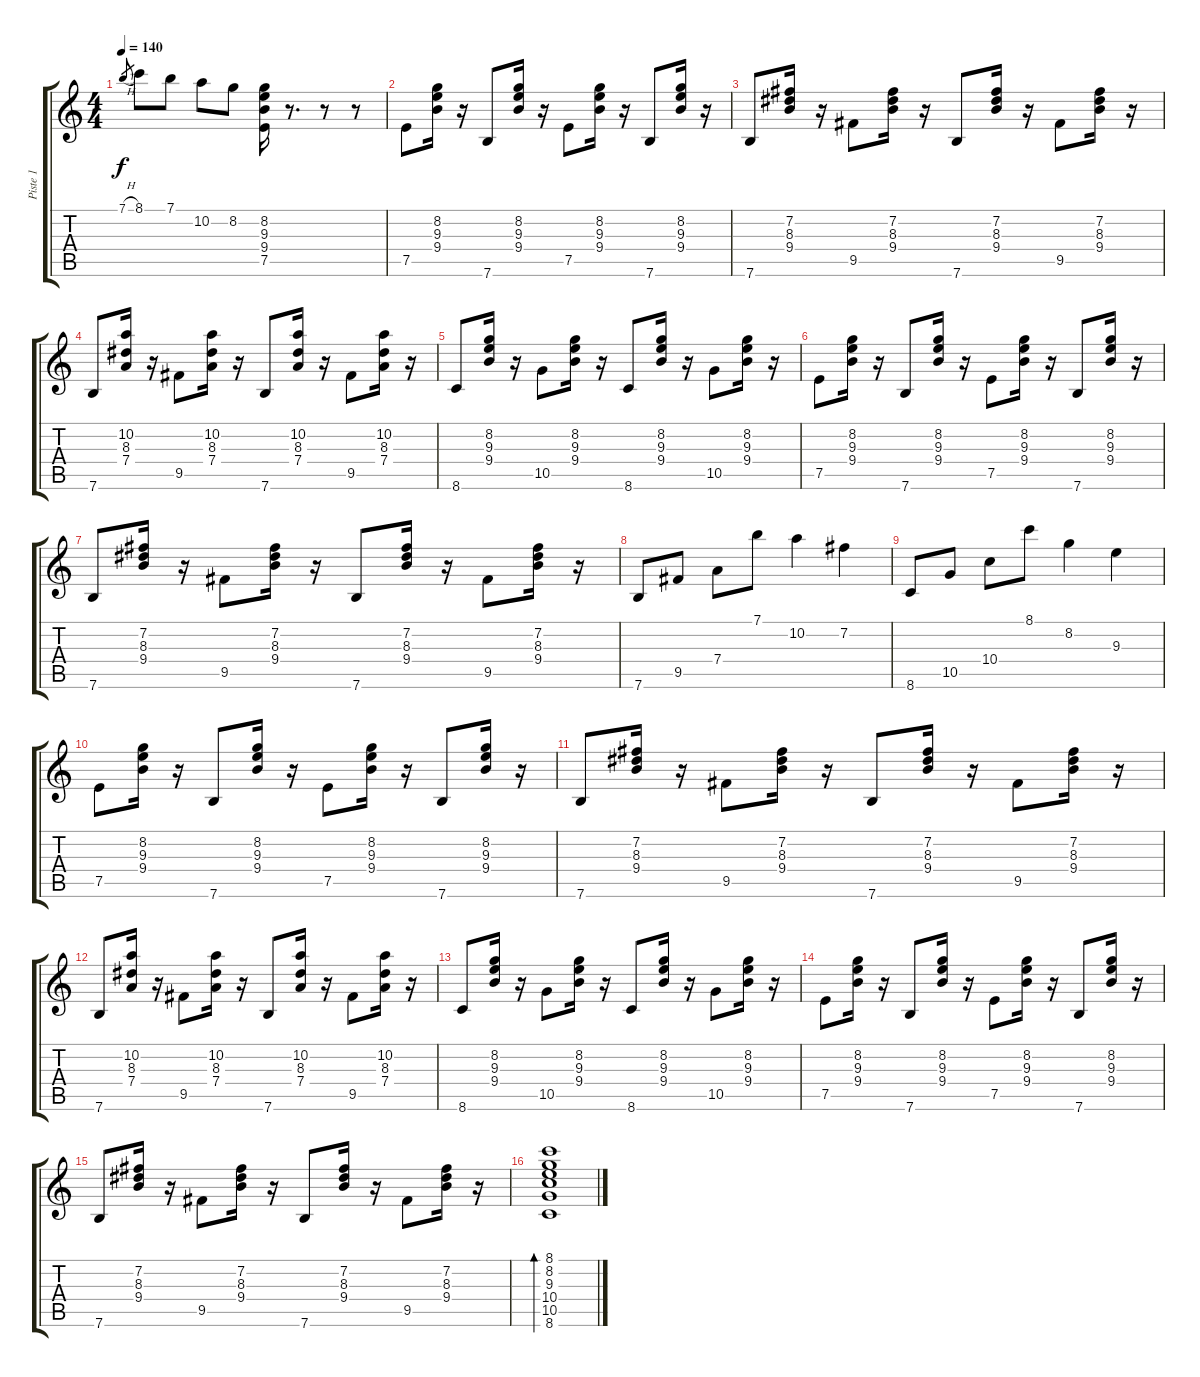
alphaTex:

\track ("Piste 1" "Piste 1") {instrument acousticguitarnylon}
\staff {score tabs}
\tuning (E4 B3 G3 D3 A2 E2) {hide}
\ts (4 4)
\tempo 140
\clef g2
\ks c
7.1{h}.8{gr dy f instrument acousticguitarnylon} 8.1.8 7.1.8 10.2.8 8.2.8 (8.2 9.3 9.4 7.5).16 r.8{d} r.8 r.8 |
7.5.8 (8.2 9.3 9.4).16 r.16 7.6.8 (8.2 9.3 9.4).16 r.16 7.5.8 (8.2 9.3 9.4).16 r.16 7.6.8 (8.2 9.3 9.4).16 r.16 |
7.6.8 (7.2 8.3 9.4).16 r.16 9.5.8 (7.2 8.3 9.4).16 r.16 7.6.8 (7.2 8.3 9.4).16 r.16 9.5.8 (7.2 8.3 9.4).16 r.16 |
7.6.8 (10.2 8.3 7.4).16 r.16 9.5.8 (10.2 8.3 7.4).16 r.16 7.6.8 (10.2 8.3 7.4).16 r.16 9.5.8 (10.2 8.3 7.4).16 r.16 |
8.6.8 (8.2 9.3 9.4).16 r.16 10.5.8 (8.2 9.3 9.4).16 r.16 8.6.8 (8.2 9.3 9.4).16 r.16 10.5.8 (8.2 9.3 9.4).16 r.16 |
7.5.8 (8.2 9.3 9.4).16 r.16 7.6.8 (8.2 9.3 9.4).16 r.16 7.5.8 (8.2 9.3 9.4).16 r.16 7.6.8 (8.2 9.3 9.4).16 r.16 |
7.6.8 (7.2 8.3 9.4).16 r.16 9.5.8 (7.2 8.3 9.4).16 r.16 7.6.8 (7.2 8.3 9.4).16 r.16 9.5.8 (7.2 8.3 9.4).16 r.16 |
7.6.8 9.5.8 7.4.8 7.1.8 10.2.4 7.2.4 |
8.6.8 10.5.8 10.4.8 8.1.8 8.2.4 9.3.4 |
7.5.8 (8.2 9.3 9.4).16 r.16 7.6.8 (8.2 9.3 9.4).16 r.16 7.5.8 (8.2 9.3 9.4).16 r.16 7.6.8 (8.2 9.3 9.4).16 r.16 |
7.6.8 (7.2 8.3 9.4).16 r.16 9.5.8 (7.2 8.3 9.4).16 r.16 7.6.8 (7.2 8.3 9.4).16 r.16 9.5.8 (7.2 8.3 9.4).16 r.16 |
7.6.8 (10.2 8.3 7.4).16 r.16 9.5.8 (10.2 8.3 7.4).16 r.16 7.6.8 (10.2 8.3 7.4).16 r.16 9.5.8 (10.2 8.3 7.4).16 r.16 |
8.6.8 (8.2 9.3 9.4).16 r.16 10.5.8 (8.2 9.3 9.4).16 r.16 8.6.8 (8.2 9.3 9.4).16 r.16 10.5.8 (8.2 9.3 9.4).16 r.16 |
7.5.8 (8.2 9.3 9.4).16 r.16 7.6.8 (8.2 9.3 9.4).16 r.16 7.5.8 (8.2 9.3 9.4).16 r.16 7.6.8 (8.2 9.3 9.4).16 r.16 |
7.6.8 (7.2 8.3 9.4).16 r.16 9.5.8 (7.2 8.3 9.4).16 r.16 7.6.8 (7.2 8.3 9.4).16 r.16 9.5.8 (7.2 8.3 9.4).16 r.16 |
(8.1 8.2 9.3 10.4 10.5 8.6).1{bd 120}
